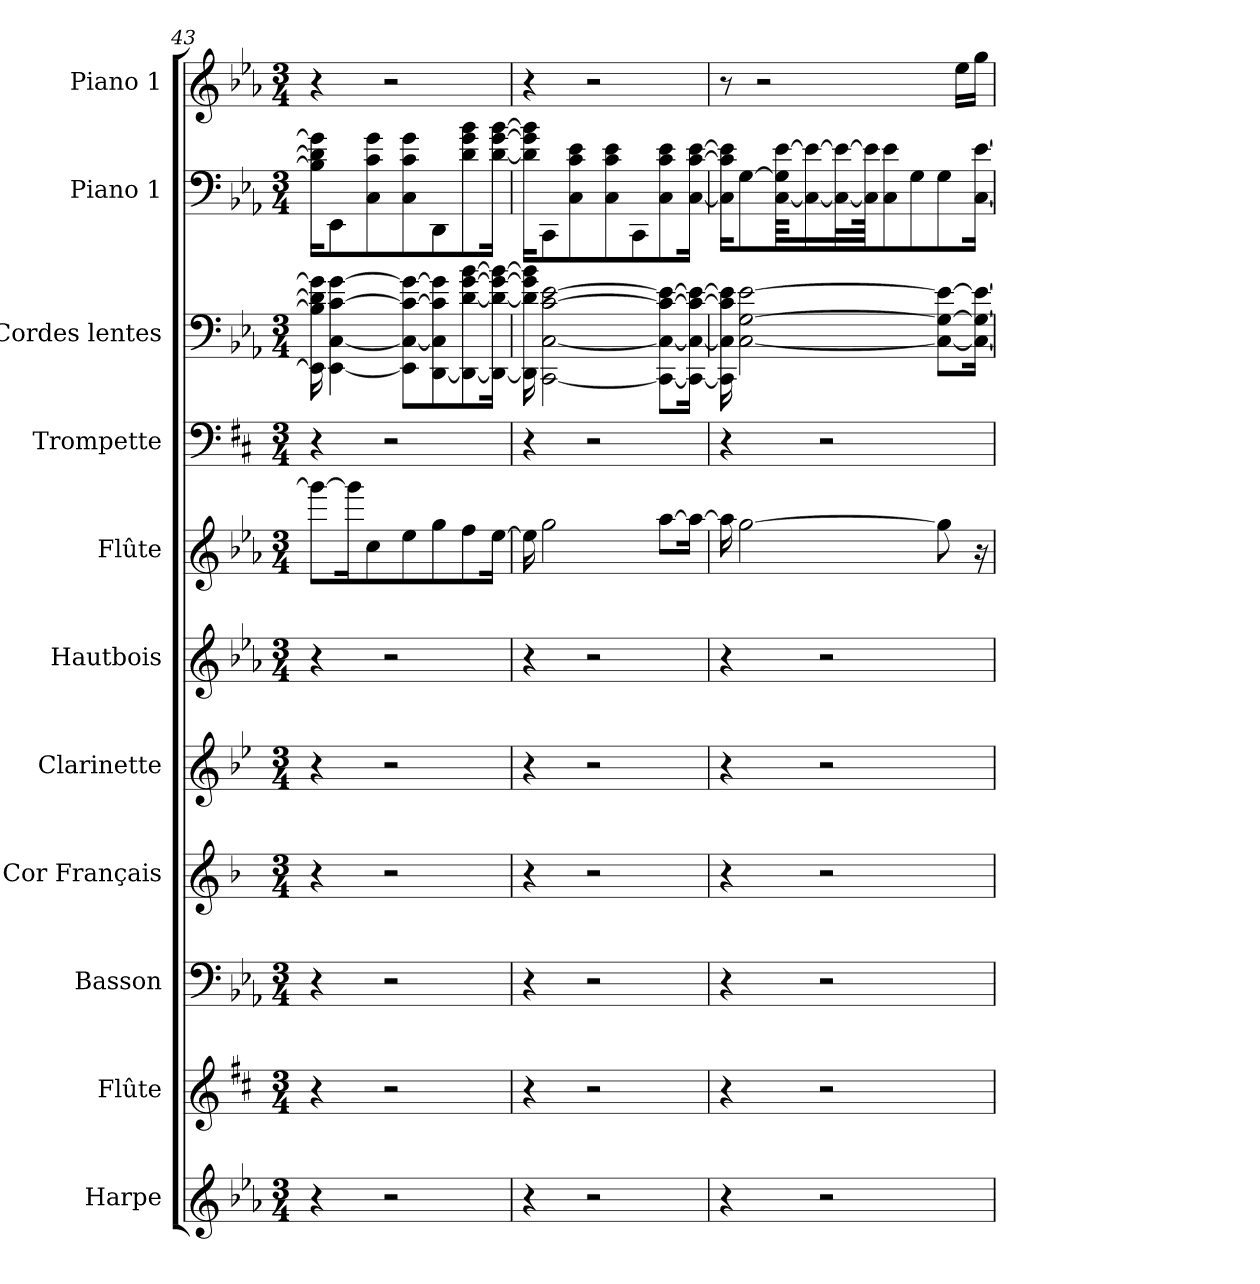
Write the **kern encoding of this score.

**kern	**kern	**kern	**kern	**kern	**kern	**kern	**kern	**kern	**kern	**kern
*part11	*part10	*part9	*part8	*part7	*part6	*part5	*part4	*part3	*part2	*part1
*staff11	*staff10	*staff9	*staff8	*staff7	*staff6	*staff5	*staff4	*staff3	*staff2	*staff1
*I"Harpe	*I"Flûte	*I"Basson	*I"Cor Français	*I"Clarinette	*I"Hautbois	*I"Flûte	*I"Trompette	*I"Cordes lentes	*I"Piano 1	*I"Piano 1
*I'Hp	*I'Fl	*I'Bsn	*	*I'Cl	*	*I'Fl	*I'Tpt	*	*I'Pno	*I'Pno
*clefG2	*clefG2	*clefF4	*clefG2	*clefG2	*clefG2	*clefG2	*clefF4	*clefF4	*clefF4	*clefG2
*	*	*	*ITrd4c7	*ITrd1c2	*	*	*ITrd1c2	*	*	*
*k[b-e-a-]	*k[f#c#]	*k[b-e-a-]	*k[b-e-]	*k[b-e-a-d-]	*k[b-e-a-]	*k[b-e-a-]	*k[]	*k[b-e-a-]	*k[b-e-a-]	*k[b-e-a-]
*E-:	*D:	*E-:	*B-:	*A-:	*E-:	*E-:	*C:	*E-:	*E-:	*E-:
*M3/4	*M3/4	*M3/4	*M3/4	*M3/4	*M3/4	*M3/4	*M3/4	*M3/4	*M3/4	*M3/4
=43	=43	=43	=43	=43	=43	=43	=43	=43	=43	=43
4r	4r	4r	4r	4r	4r	8ggg\L_	4r	16EE-\] 16B-\] 16d\] 16g\]	16B-\] 16d\] 16g\]KL	4r
.	.	.	.	.	.	.	.	[4EE-\ [4C\ [4c\ [4g\	8EE-\	.
.	.	.	.	.	.	16ggg\K]	.	.	.	.
.	.	.	.	.	.	8cc\	.	.	8C\ 8c\ 8g\	.
2r	2r	2r	2r	2r	2r	.	2r	.	.	2r
.	.	.	.	.	.	8ee-\	.	8EE-\] 8C\_ 8c\_ 8g\_L	8C\ 8c\ 8g\	.
.	.	.	.	.	.	8gg\	.	[8DD\ 8C\] 8c\] 8g\]	8DD\	.
.	.	.	.	.	.	8ff\	.	8DD\_ [8d\ [8g\ [8b-\	8d\ 8g\ 8b-\	.
.	.	.	.	.	.	[16ee-\Jk	.	16DD\_ 16d\_ 16g\_ 16b-\_Jk	[16d\ [16g\ [16b-\Jk	.
=44	=44	=44	=44	=44	=44	=44	=44	=44	=44	=44
4r	4r	4r	4r	4r	4r	16ee-\]	4r	16DD\] 16d\] 16g\] 16b-\]	16d\] 16g\] 16b-\]KL	4r
.	.	.	.	.	.	2gg\	.	[2CC\ [2C\ [2c\ [2e-\	8CC\	.
.	.	.	.	.	.	.	.	.	8C\ 8c\ 8e-\	.
2r	2r	2r	2r	2r	2r	.	2r	.	.	2r
.	.	.	.	.	.	.	.	.	8C\ 8c\ 8e-\	.
.	.	.	.	.	.	.	.	.	8CC\	.
.	.	.	.	.	.	[8aa-\L	.	8CC\_ 8C\_ 8c\_ 8e-\_L	8C\ 8c\ 8e-\	.
.	.	.	.	.	.	16aa-\Jk_	.	16CC\_ 16C\_ 16c\_ 16e-\_Jk	[16C\ [16c\ [16e-\Jk	.
=45	=45	=45	=45	=45	=45	=45	=45	=45	=45	=45
4r	4r	4r	4r	4r	4r	16aa-\]	4r	16CC\] 16C\] 16c\] 16e-\]	16C\] 16c\] 16e-\]KL	8r
.	.	.	.	.	.	[2gg\	.	[2C\ [2G\ [2e-\	[8G\	.
.	.	.	.	.	.	.	.	.	.	2r
.	.	.	.	.	.	.	.	.	[64C\ 64G\] [64e-\KKL	.
.	.	.	.	.	.	.	.	.	16C\_ 16e-\_	.
2r	2r	2r	2r	2r	2r	.	2r	.	.	.
.	.	.	.	.	.	.	.	.	32C\_ 32e-\_L	.
.	.	.	.	.	.	.	.	.	64C\] 64e-\]JJK	.
.	.	.	.	.	.	.	.	.	8C\ 8e-\	.
.	.	.	.	.	.	.	.	.	8G\	.
.	.	.	.	.	.	8gg\]	.	8C\_ 8G\_ 8e-\_L	8G\	.
.	.	.	.	.	.	.	.	.	.	16ee-\LL
.	.	.	.	.	.	16r	.	16C\_ 16G\_ 16e-\_Jk	[16C\ [16e-\Jk	16gg\JJ
=	=	=	=	=	=	=	=	=	=	=
*-	*-	*-	*-	*-	*-	*-	*-	*-	*-	*-
